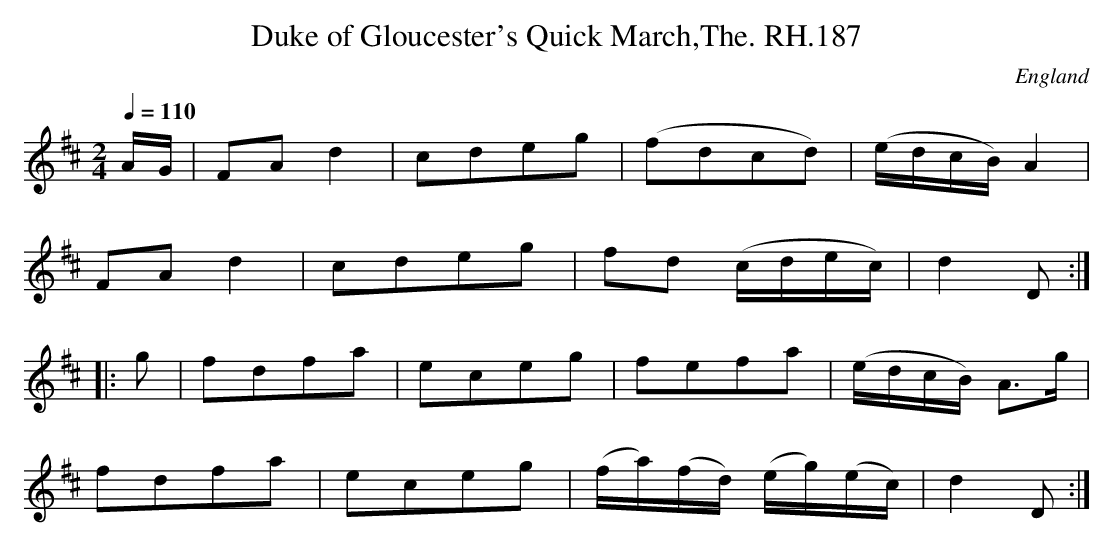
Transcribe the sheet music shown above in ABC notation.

X:1
T:Duke of Gloucester's Quick March,The. RH.187
O:England
M:2/4
L:1/8
Q:1/4=110
K:D major
A/G/|FAd2|cdeg|(fdcd)|(e/d/c/B/)A2|!
FAd2|cdeg|fd (c/d/e/c/)|d2D:|!
|:g|fdfa|eceg|fefa|(e/d/c/B/) A>g|!
fdfa|eceg|(f/a/)(f/d/) (e/g/)(e/c/)|d2D:|
